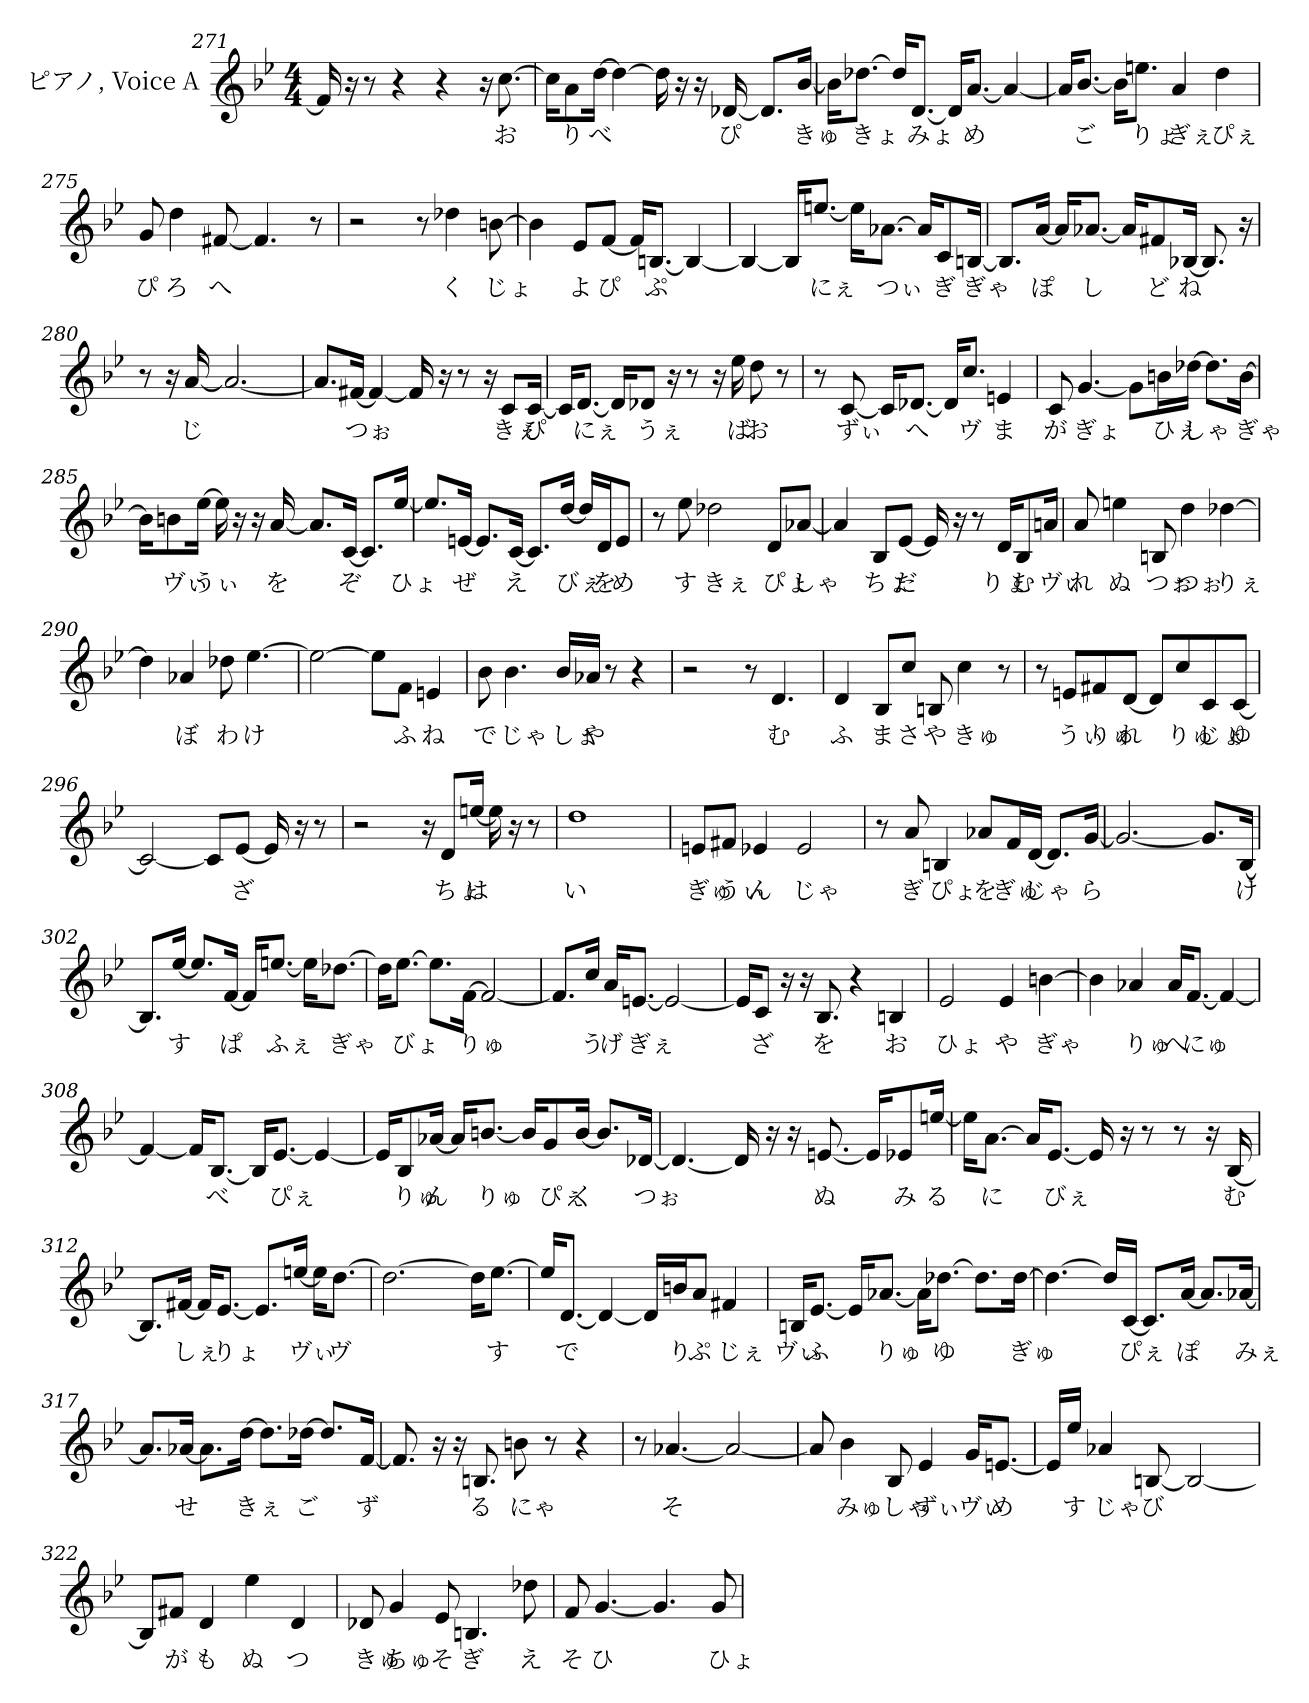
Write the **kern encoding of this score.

**kern	**text
*part1	*part1
*staff1	*staff1
*I"ピアノ, Voice A	*
!!LO:LB:g=z
*clefG2	*
*k[b-e-]	*
*M4/4	*
=271	=271
16f#/]	.
16r	.
8r	.
4r	.
4r	.
16r	.
!	!LO:LY:b
[8.cc\	お
=272	=272
16cc\KL]	.
!	!LO:LY:b
8a\	り
!	!LO:LY:b
[16dd\Jk	べ
4dd\_	.
16dd\]	.
16r	.
16r	.
!	!LO:LY:b
[16d-X/	ぴ
8.d-/L]	.
!	!LO:LY:b
[16b-/Jk	きゅ
=273	=273
16b-\KL]	.
!	!LO:LY:b
[8.dd-X\J	きょ
16dd-/KL]	.
!	!LO:LY:b
[8.d/J	みょ
16d/KL]	.
!	!LO:LY:b
[8.a/J	め
4a/_	.
=274	=274
16a/KL]	.
!	!LO:LY:b
[8.b-/J	ご
16b-\KL]	.
!	!LO:LY:b
8.een\J	りょ
!	!LO:LY:b
4a/	ぎぇ
!	!LO:LY:b
4dd\	ぴぇ
!!LO:LB:g=z
=275	=275
!	!LO:LY:b
8g/	ぴ
!	!LO:LY:b
4dd\	ろ
!	!LO:LY:b
[8f#X/	へ
4.f#/]	.
8r	.
=276	=276
2r	.
8r	.
!	!LO:LY:b
4dd-X\	く
!	!LO:LY:b
[8bn\	じょ
=277	=277
4b\]	.
!	!LO:LY:b
8e-/L	よ
!	!LO:LY:b
[8f/J	ぴ
16f/KL]	.
!	!LO:LY:b
[8.Bn/J	ぷ
4B/_	.
=278	=278
4B/_	.
16B/KL]	.
!	!LO:LY:b
[8.een/J	にぇ
16ee\KL]	.
!	!LO:LY:b
[8.a-X\J	つぃ
16a-/KL]	.
!	!LO:LY:b
8c/	ぎ
!	!LO:LY:b
[16Bn/Jk	ぎゃ
!!LO:PB:g=z
=279	=279
8.B/L]	.
!	!LO:LY:b
[16a/Jk	ぽ
16a/KL]	.
!	!LO:LY:b
[8.a-X/J	し
16a-/KL]	.
!	!LO:LY:b
8f#X/	ど
!	!LO:LY:b
[16B-X/Jk	ね
8.B-/]	.
16r	.
=280	=280
8r	.
16r	.
!	!LO:LY:b
[16a/	じ
2.a/_	.
=281	=281
8.a/L]	.
!	!LO:LY:b
[16f#X/Jk	つぉ
4f#/_	.
16f#/]	.
16r	.
8r	.
16r	.
!	!LO:LY:b
8c/L	きぇ
!	!LO:LY:b
[16c/Jk	ぴ
=282	=282
16c/KL]	.
!	!LO:LY:b
[8.d/J	にぇ
16d/KL]	.
!	!LO:LY:b
8d-X/J	うぇ
16r	.
8r	.
16r	.
!	!LO:LY:b
16ee-\	ば
!	!LO:LY:b
8dd\	お
8r	.
!!LO:LB:g=z
=283	=283
8r	.
!	!LO:LY:b
[8c/	ずぃ
16c/KL]	.
!	!LO:LY:b
[8.d-X/J	へ
16d-/KL]	.
!	!LO:LY:b
8.cc/J	ヴ
!	!LO:LY:b
4en/	ま
=284	=284
!	!LO:LY:b
8c/	が
!	!LO:LY:b
[4.g/	ぎょ
8g\L]	.
!	!LO:LY:b
16bn\L	ひぇ
!	!LO:LY:b
[16dd-X\JJ	しゃ
8.dd-\L]	.
!	!LO:LY:b
[16b\Jk	ぎゃ
=285	=285
16b\KL]	.
!	!LO:LY:b
8bn\	ヴぃ
!	!LO:LY:b
[16ee-\Jk	うぃ
16ee-\]	.
16r	.
16r	.
!	!LO:LY:b
[16a/	を
8.a/L]	.
!	!LO:LY:b
[16c/Jk	ぞ
8.c/L]	.
!	!LO:LY:b
[16ee-/Jk	ひょ
!!LO:LB:g=z
=286	=286
8.ee-/L]	.
!	!LO:LY:b
[16en/Jk	ぜ
8.e/L]	.
!	!LO:LY:b
[16c/Jk	え
8.c/L]	.
!	!LO:LY:b
[16dd/Jk	びぇ
16dd/LL]	.
!	!LO:LY:b
16d/J	を
!	!LO:LY:b
8e/J	め
=287	=287
8r	.
!	!LO:LY:b
8ee-\	す
!	!LO:LY:b
2dd-X\	きぇ
!	!LO:LY:b
8d/L	ぴょ
!	!LO:LY:b
[8a-X/J	しゃ
=288	=288
4a-/]	.
!	!LO:LY:b
8B-/L	ちょ
!	!LO:LY:b
[8e-/J	だ
16e-/]	.
16r	.
8r	.
!	!LO:LY:b
16d/KL	りょ
!	!LO:LY:b
8B-/	む
!	!LO:LY:b
16an/Jk	ヴぃ
=289	=289
!	!LO:LY:b
8a/	れ
!	!LO:LY:b
4een\	ぬ
!	!LO:LY:b
8Bn/	つぉ
!	!LO:LY:b
4dd\	つぉ
!	!LO:LY:b
[4dd-X\	りぇ
!!LO:LB:g=z
=290	=290
4dd-\]	.
!	!LO:LY:b
4a-X/	ぼ
!	!LO:LY:b
8dd-X\	わ
!	!LO:LY:b
[4.ee-\	け
=291	=291
2ee-\_	.
8ee-\L]	.
!	!LO:LY:b
8f\J	ふ
!	!LO:LY:b
4en/	ね
=292	=292
!	!LO:LY:b
8b-\	で
!	!LO:LY:b
4.b-\	じゃ
!	!LO:LY:b
16b-/LL	しょ
!	!LO:LY:b
16a-X/JJ	や
8r	.
4r	.
=293	=293
2r	.
8r	.
!	!LO:LY:b
4.d/	む
=294	=294
!	!LO:LY:b
4d/	ふ
!	!LO:LY:b
8B-/L	ま
!	!LO:LY:b
8cc/J	さ
!	!LO:LY:b
8Bn/	や
!	!LO:LY:b
4cc\	きゅ
8r	.
=295	=295
8r	.
!	!LO:LY:b
8en/L	うぃ
!	!LO:LY:b
8f#X/	りゅ
!	!LO:LY:b
[8d/J	れ
8d/L]	.
!	!LO:LY:b
8cc/	りゅ
!	!LO:LY:b
8c/	じょ
!	!LO:LY:b
[8c/J	ゆ
!!LO:LB:g=z
=296	=296
2c/_	.
8c/L]	.
!	!LO:LY:b
[8e-/J	ざ
16e-/]	.
16r	.
8r	.
=297	=297
2r	.
16r	.
!	!LO:LY:b
8d/L	ちょ
!	!LO:LY:b
[16een/Jk	は
16ee\]	.
16r	.
8r	.
=298	=298
!	!LO:LY:b
1dd	い
=299	=299
!	!LO:LY:b
8en/L	ぎゅ
!	!LO:LY:b
8f#X/J	うぃ
!	!LO:LY:b
4e-X/	ん
!	!LO:LY:b
2e-/	じゃ
=300	=300
8r	.
!	!LO:LY:b
8a/	ぎ
!	!LO:LY:b
4Bn/	ぴょ
!	!LO:LY:b
8a-X/L	を
!	!LO:LY:b
16f/L	ぎゅ
!	!LO:LY:b
[16d/JJ	じゃ
8.d/L]	.
!	!LO:LY:b
[16g/Jk	ら
=301	=301
2.g/_	.
8.g/L]	.
!	!LO:LY:b
[16B-/Jk	け
!!LO:LB:g=z
=302	=302
8.B-/L]	.
!	!LO:LY:b
[16ee-/Jk	す
8.ee-/L]	.
!	!LO:LY:b
[16f/Jk	ぱ
16f/KL]	.
!	!LO:LY:b
[8.een/J	ふぇ
16ee\KL]	.
!	!LO:LY:b
[8.dd-X\J	ぎゃ
=303	=303
16dd-\KL]	.
!	!LO:LY:b
[8.ee-\J	びょ
8.ee-\L]	.
!	!LO:LY:b
[16f\Jk	りゅ
2f/_	.
=304	=304
8.f/L]	.
!	!LO:LY:b
16cc/Jk	う
!	!LO:LY:b
16a/KL	げ
!	!LO:LY:b
[8.en/J	ぎぇ
2e/_	.
=305	=305
16e/KL]	.
!	!LO:LY:b
8c/J	ざ
16r	.
16r	.
!	!LO:LY:b
8.B-/	を
4r	.
!	!LO:LY:b
4Bn/	お
=306	=306
!	!LO:LY:b
2e-/	ひょ
!	!LO:LY:b
4e-/	や
!	!LO:LY:b
[4bn\	ぎゃ
=307	=307
4b\]	.
!	!LO:LY:b
4a-X/	りゅ
!	!LO:LY:b
16a-/KL	へ
!	!LO:LY:b
[8.f/J	にゅ
4f/_	.
!!LO:LB:g=z
=308	=308
4f/_	.
16f/KL]	.
!	!LO:LY:b
[8.B-/J	べ
16B-/KL]	.
!	!LO:LY:b
[8.e-/J	ぴぇ
4e-/_	.
=309	=309
16e-/KL]	.
!	!LO:LY:b
8B-/	りゅ
!	!LO:LY:b
[16a-X/Jk	ん
16a-/KL]	.
!	!LO:LY:b
[8.bn/J	りゅ
16b/KL]	.
!	!LO:LY:b
8g/	ぴぇ
!	!LO:LY:b
[16b/Jk	く
8.b/L]	.
!	!LO:LY:b
[16d-X/Jk	つぉ
=310	=310
4.d-/_	.
16d-/]	.
16r	.
16r	.
!	!LO:LY:b
[8.en/	ぬ
16e/KL]	.
!	!LO:LY:b
8e-X/	み
!	!LO:LY:b
[16een/Jk	る
=311	=311
16ee\KL]	.
!	!LO:LY:b
[8.a\J	に
16a/KL]	.
!	!LO:LY:b
[8.e-/J	びぇ
16e-/]	.
16r	.
8r	.
8r	.
16r	.
!	!LO:LY:b
[16B-/	む
!!LO:LB:g=z
=312	=312
8.B-/L]	.
!	!LO:LY:b
[16f#X/Jk	しぇ
16f#/KL]	.
!	!LO:LY:b
[8.e-/J	りょ
8.e-/L]	.
!	!LO:LY:b
[16een/Jk	ヴぃ
16ee\KL]	.
!	!LO:LY:b
[8.dd\J	ヴ
=313	=313
2.dd\_	.
16dd\KL]	.
!	!LO:LY:b
[8.ee-\J	す
=314	=314
16ee-/KL]	.
!	!LO:LY:b
[8.d/J	で
4d/_	.
16d/LL]	.
!	!LO:LY:b
16bn/J	り
!	!LO:LY:b
8a/J	ぷ
!	!LO:LY:b
4f#X/	じぇ
=315	=315
!	!LO:LY:b
16Bn/KL	ヴぃ
!	!LO:LY:b
[8.e-/J	ふ
16e-/KL]	.
!	!LO:LY:b
[8.a-X/J	りゅ
16a-\KL]	.
!	!LO:LY:b
[8.dd-X\J	ゆ
8.dd-\L]	.
!	!LO:LY:b
[16dd-\Jk	ぎゅ
!!LO:LB:g=z
=316	=316
4.dd-\_	.
16dd-/LL]	.
!	!LO:LY:b
[16c/JJ	ぴぇ
8.c/L]	.
!	!LO:LY:b
[16a/Jk	ぽ
8.a/L]	.
!	!LO:LY:b
[16a-X/Jk	みぇ
=317	=317
8.a-/L]	.
!	!LO:LY:b
[16a-X/Jk	せ
8.a-\L]	.
!	!LO:LY:b
[16dd\Jk	きぇ
8.dd\L]	.
!	!LO:LY:b
[16dd-X\Jk	ご
8.dd-/L]	.
!	!LO:LY:b
[16f/Jk	ず
=318	=318
8.f/]	.
16r	.
16r	.
!	!LO:LY:b
8.Bn/	る
!	!LO:LY:b
8bn\	にゃ
8r	.
4r	.
=319	=319
8r	.
!	!LO:LY:b
[4.a-X/	そ
2a-/_	.
!!LO:LB:g=z
=320	=320
8a-/]	.
!	!LO:LY:b
4b-\	みゅ
!	!LO:LY:b
8B-/	しゃ
!	!LO:LY:b
4e-/	ずぃ
!	!LO:LY:b
16g/KL	ヴぃ
!	!LO:LY:b
[8.en/J	め
=321	=321
16e/LL]	.
!	!LO:LY:b
16ee-/JJ	す
!	!LO:LY:b
4a-X/	じゃ
!	!LO:LY:b
[8Bn/	び
2B/_	.
=322	=322
8B/L]	.
!	!LO:LY:b
8f#X/J	が
!	!LO:LY:b
4d/	も
!	!LO:LY:b
4ee-\	ぬ
!	!LO:LY:b
4d/	つ
=323	=323
!	!LO:LY:b
8d-X/	きゅ
!	!LO:LY:b
4g/	ちゅ
!	!LO:LY:b
8e-/	そ
!	!LO:LY:b
4.Bn/	ぎ
!	!LO:LY:b
8dd-X\	え
=324	=324
!	!LO:LY:b
8f/	そ
!	!LO:LY:b
[4.g/	ひ
4.g/]	.
!	!LO:LY:b
8g/	ひょ
=	=
*-	*-
